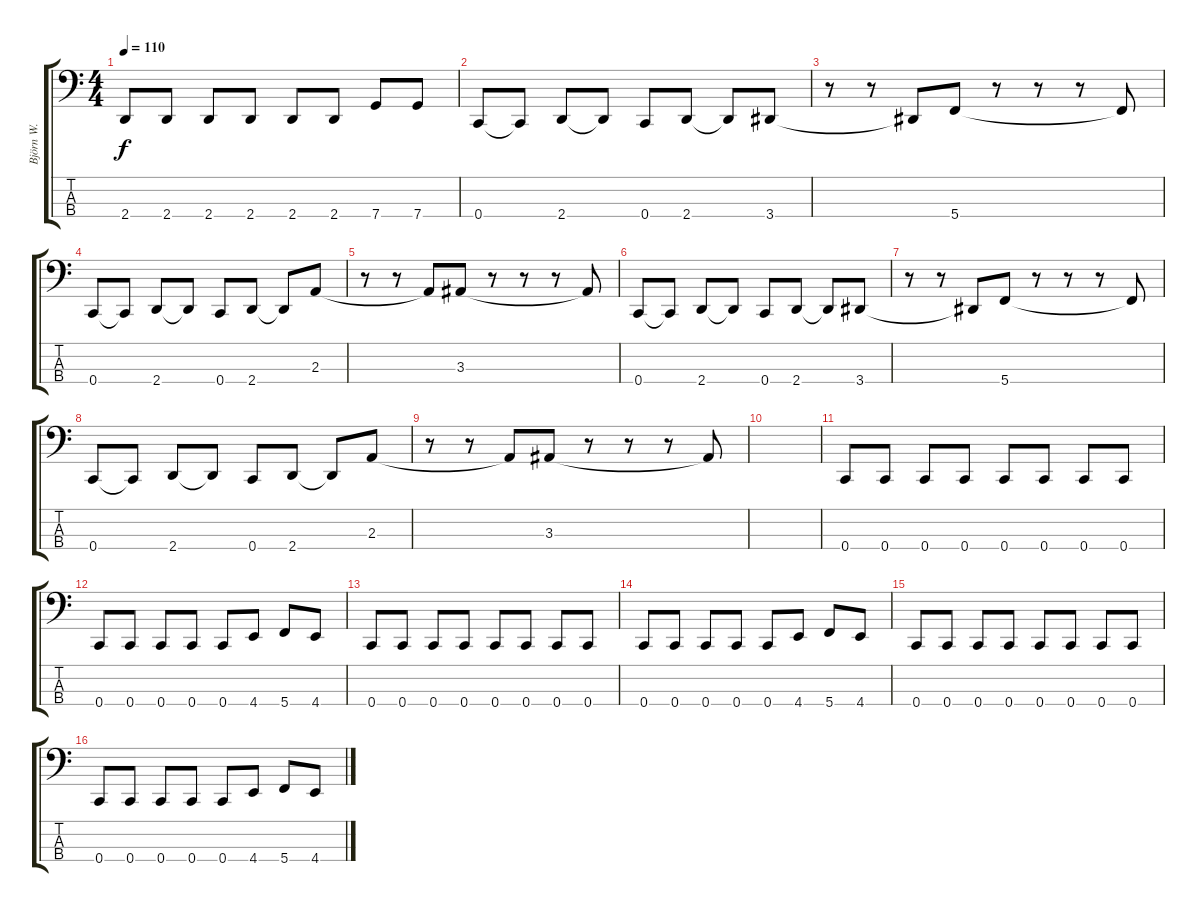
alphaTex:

\track ("Björn W." "Björn W.") {instrument electricbasspick}
\staff {score tabs}
\tuning (F2 C2 G1 C1) {hide}
\ts (4 4)
\tempo 110
\clef f4
\ks c
2.4.8{dy f} 2.4.8 2.4.8 2.4.8 2.4.8 2.4.8 7.4.8 7.4.8 |
0.4.8 0.4{t}.8 2.4.8 2.4{t}.8 0.4.8 2.4.8 2.4{t}.8 3.4.8 |
r.8 r.8 3.4{t}.8 5.4.8 r.8 r.8 r.8 5.4{t}.8 |
0.4.8 0.4{t}.8 2.4.8 2.4{t}.8 0.4.8 2.4.8 2.4{t}.8 2.3.8 |
r.8 r.8 2.3{t}.8 3.3.8 r.8 r.8 r.8 3.3{t}.8 |
0.4.8 0.4{t}.8 2.4.8 2.4{t}.8 0.4.8 2.4.8 2.4{t}.8 3.4.8 |
r.8 r.8 3.4{t}.8 5.4.8 r.8 r.8 r.8 5.4{t}.8 |
0.4.8 0.4{t}.8 2.4.8 2.4{t}.8 0.4.8 2.4.8 2.4{t}.8 2.3.8 |
r.8 r.8 2.3{t}.8 3.3.8 r.8 r.8 r.8 3.3{t}.8 |
|
0.4.8 0.4.8 0.4.8 0.4.8 0.4.8 0.4.8 0.4.8 0.4.8 |
0.4.8 0.4.8 0.4.8 0.4.8 0.4.8 4.4.8 5.4.8 4.4.8 |
0.4.8 0.4.8 0.4.8 0.4.8 0.4.8 0.4.8 0.4.8 0.4.8 |
0.4.8 0.4.8 0.4.8 0.4.8 0.4.8 4.4.8 5.4.8 4.4.8 |
0.4.8 0.4.8 0.4.8 0.4.8 0.4.8 0.4.8 0.4.8 0.4.8 |
0.4.8 0.4.8 0.4.8 0.4.8 0.4.8 4.4.8 5.4.8 4.4.8
